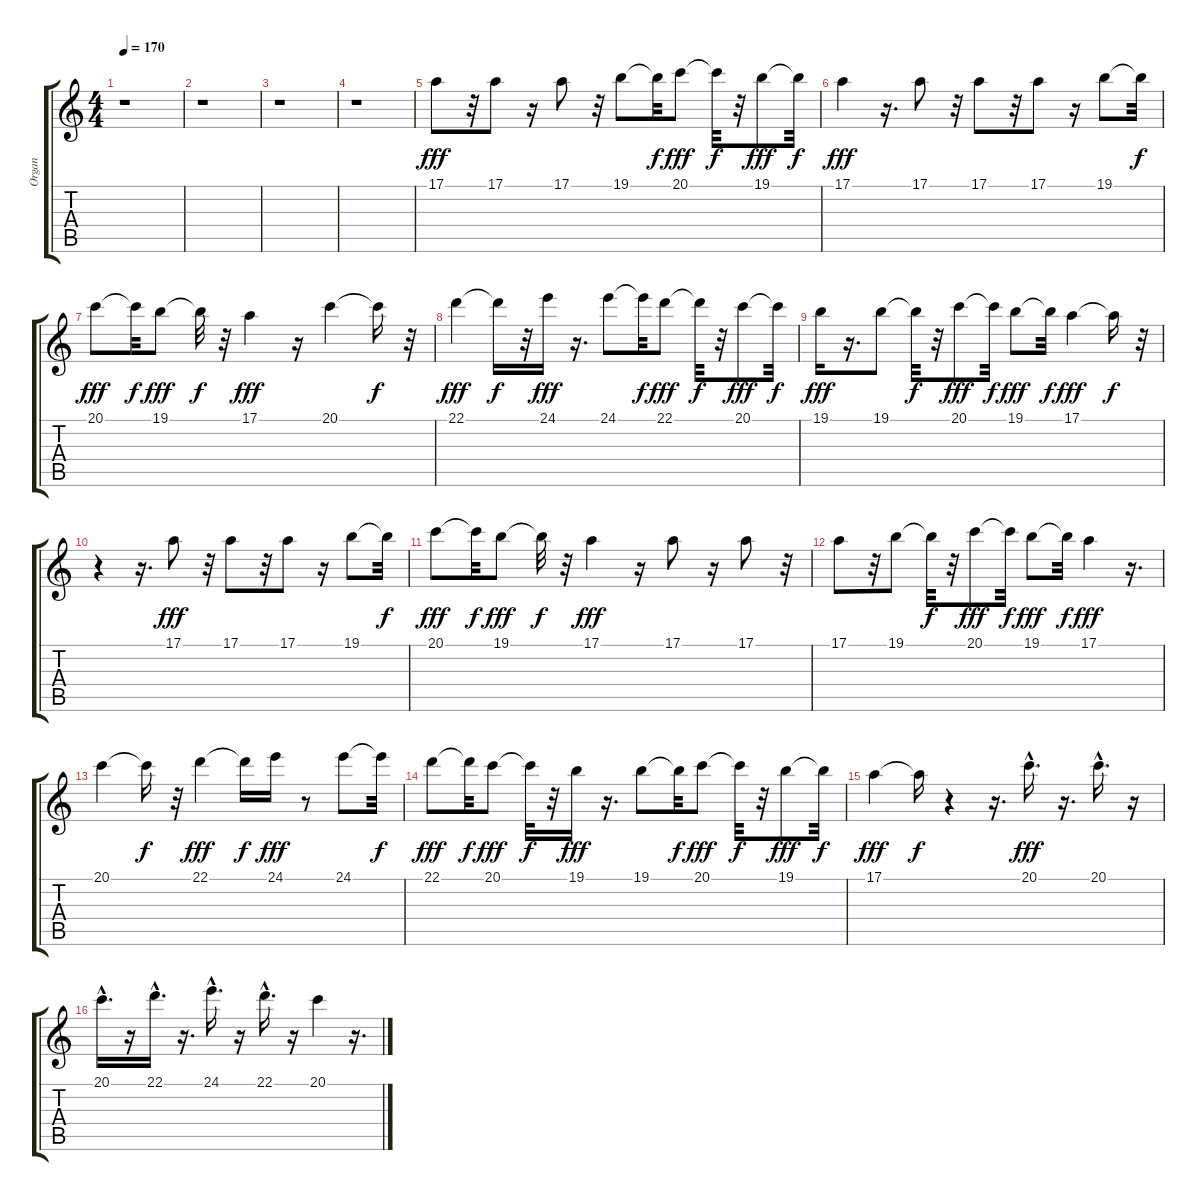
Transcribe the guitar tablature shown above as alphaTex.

\track ("Organ" "Organ") {instrument churchorgan}
\staff {score tabs}
\tuning (E4 B3 G3 D3 A2 E2) {hide}
\ts (4 4)
\tempo 170
\clef g2
\ks c
r.1{dy fff} |
r.1 |
r.1 |
r.1 |
17.1.8 r.32 17.1.8 r.16 17.1.8 r.32 19.1.8 19.1{t}.32{dy f} 20.1.8{dy fff} 20.1{t}.32{dy f} r.32 19.1.8{dy fff} 19.1{t}.32{dy f} |
17.1.4{dy fff} r.16{d} 17.1.8 r.32 17.1.8 r.32 17.1.8 r.16 19.1.8 19.1{t}.32{dy f} |
20.1.8{dy fff} 20.1{t}.32{dy f} 19.1.8{dy fff} 19.1{t}.32{dy f} r.32 17.1.4{dy fff} r.16 20.1.4 20.1{t}.16{dy f} r.32 |
22.1.4{dy fff} 22.1{t}.16{dy f} r.32 24.1.16{dy fff} r.16{d} 24.1.8 24.1{t}.32{dy f} 22.1.8{dy fff} 22.1{t}.32{dy f} r.32 20.1.8{dy fff} 20.1{t}.32{dy f} |
19.1.16{dy fff} r.16{d} 19.1.8 19.1{t}.32{dy f} r.32 20.1.8{dy fff} 20.1{t}.32{dy f} 19.1.8{dy fff} 19.1{t}.32{dy f} 17.1.4{dy fff} 17.1{t}.16{dy f} r.32 |
r.4 r.16{d} 17.1.8{dy fff} r.32 17.1.8 r.32 17.1.8 r.16 19.1.8 19.1{t}.32{dy f} |
20.1.8{dy fff} 20.1{t}.32{dy f} 19.1.8{dy fff} 19.1{t}.32{dy f} r.32 17.1.4{dy fff} r.16 17.1.8 r.16 17.1.8 r.32 |
17.1.8 r.32 19.1.8 19.1{t}.32{dy f} r.32 20.1.8{dy fff} 20.1{t}.32{dy f} 19.1.8{dy fff} 19.1{t}.32{dy f} 17.1.4{dy fff} r.16{d} |
20.1.4 20.1{t}.16{dy f} r.32 22.1.4{dy fff} 22.1{t}.16{dy f} 24.1.16{dy fff} r.8 24.1.8 24.1{t}.32{dy f} |
22.1.8{dy fff} 22.1{t}.32{dy f} 20.1.8{dy fff} 20.1{t}.32{dy f} r.32 19.1.16{dy fff} r.16{d} 19.1.8 19.1{t}.32{dy f} 20.1.8{dy fff} 20.1{t}.32{dy f} r.32 19.1.8{dy fff} 19.1{t}.32{dy f} |
17.1.4{dy fff} 17.1{t}.16{dy f} r.4 r.16{d} 20.1{hac}.16{d dy fff} r.16{d} 20.1{hac}.16{d} r.16 |
20.1{hac}.16{d} r.16 22.1{hac}.16{d} r.16{d} 24.1{hac}.16{d} r.16 22.1{hac}.16{d} r.16 20.1.4 r.16{d}
